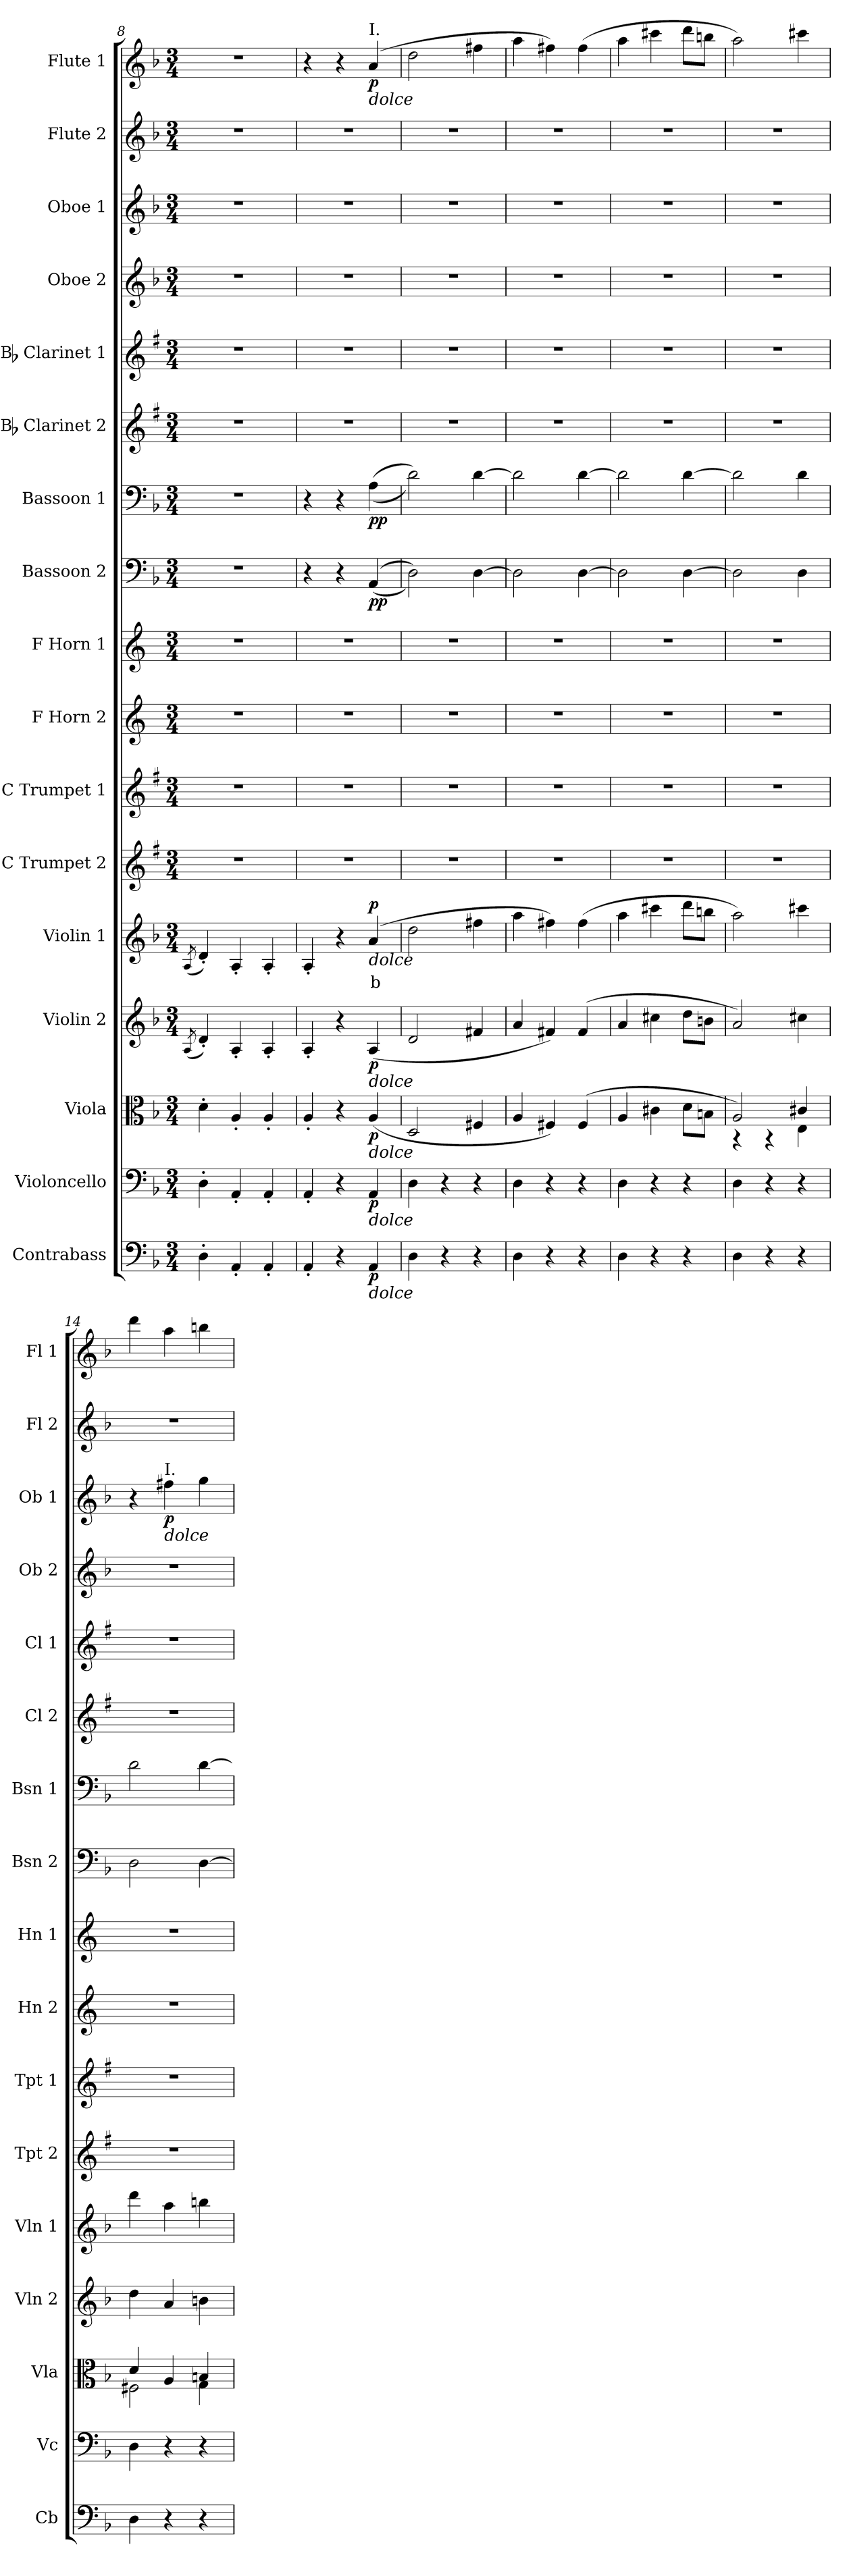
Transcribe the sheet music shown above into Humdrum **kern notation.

**kern	**dynam	**kern	**dynam	**kern	**dynam	**kern	**dynam	**kern	**text	**dynam	**kern	**kern	**kern	**kern	**kern	**dynam	**kern	**dynam	**kern	**kern	**kern	**kern	**dynam	**kern	**kern	**dynam
*part17	*part17	*part16	*part16	*part15	*part15	*part14	*part14	*part13	*part13	*part13	*part12	*part11	*part10	*part9	*part8	*part8	*part7	*part7	*part6	*part5	*part4	*part3	*part3	*part2	*part1	*part1
*staff17	*staff17	*staff16	*staff16	*staff15	*staff15	*staff14	*staff14	*staff13	*staff13	*staff13	*staff12	*staff11	*staff10	*staff9	*staff8	*staff8	*staff7	*staff7	*staff6	*staff5	*staff4	*staff3	*staff3	*staff2	*staff1	*staff1
*I"Contrabass	*	*I"Violoncello	*	*I"Viola	*	*I"Violin 2	*	*I"Violin 1	*	*	*I"C Trumpet 2	*I"C Trumpet 1	*I"F Horn 2	*I"F Horn 1	*I"Bassoon 2	*	*I"Bassoon 1	*	*I"Bb Clarinet 2	*I"Bb Clarinet 1	*I"Oboe  2	*I"Oboe 1	*	*I"Flute 2	*I"Flute 1	*
*I'Cb	*	*I'Vc	*	*I'Vla	*	*I'Vln 2	*	*I'Vln 1	*	*	*I'Tpt 2	*I'Tpt 1	*I'Hn 2	*I'Hn 1	*I'Bsn 2	*	*I'Bsn 1	*	*I'Cl 2	*I'Cl 1	*I'Ob 2	*I'Ob 1	*	*I'Fl 2	*I'Fl 1	*
*clefF4	*	*clefF4	*	*clefC3	*	*clefG2	*	*clefG2	*	*	*clefG2	*clefG2	*clefG2	*clefG2	*clefF4	*	*clefF4	*	*clefG2	*clefG2	*clefG2	*clefG2	*	*clefG2	*clefG2	*
*ITrd7c12	*	*	*	*	*	*	*	*	*	*	*ITrd1c2	*ITrd1c2	*ITrd4c7	*ITrd4c7	*	*	*	*	*ITrd1c2	*ITrd1c2	*	*	*	*	*	*
*k[b-]	*	*k[b-]	*	*k[b-]	*	*k[b-]	*	*k[b-]	*	*	*k[b-]	*k[b-]	*k[b-]	*k[b-]	*k[b-]	*	*k[b-]	*	*k[b-]	*k[b-]	*k[b-]	*k[b-]	*	*k[b-]	*k[b-]	*
*M3/4	*	*M3/4	*	*M3/4	*	*M3/4	*	*M3/4	*	*	*M3/4	*M3/4	*M3/4	*M3/4	*M3/4	*	*M3/4	*	*M3/4	*M3/4	*M3/4	*M3/4	*	*M3/4	*M3/4	*
=8	=8	=8	=8	=8	=8	=8	=8	=8	=8	=8	=8	=8	=8	=8	=8	=8	=8	=8	=8	=8	=8	=8	=8	=8	=8	=8
.	.	.	.	.	.	(8qA/	.	(8qA/	.	.	.	.	.	.	.	.	.	.	.	.	.	.	.	.	.	.
4DD'\	.	4D'\	.	4d'\	.	4d'/)	.	4d'/)	.	.	2.r	2.r	2.r	2.r	2.r	.	2.r	.	2.r	2.r	2.r	2.r	.	2.r	2.r	.
4AAA'/	.	4AA'/	.	4A'/	.	4A'/	.	4A'/	.	.	.	.	.	.	.	.	.	.	.	.	.	.	.	.	.	.
4AAA'/	.	4AA'/	.	4A'/	.	4A'/	.	4A'/	.	.	.	.	.	.	.	.	.	.	.	.	.	.	.	.	.	.
=9	=9	=9	=9	=9	=9	=9	=9	=9	=9	=9	=9	=9	=9	=9	=9	=9	=9	=9	=9	=9	=9	=9	=9	=9	=9	=9
4AAA'/	.	4AA'/	.	4A'/	.	4A'/	.	4A'/	.	.	2.r	2.r	2.r	2.r	4r	.	4r	.	2.r	2.r	2.r	2.r	.	2.r	4r	.
4r	.	4r	.	4r	.	4r	.	4r	.	.	.	.	.	.	4r	.	4r	.	.	.	.	.	.	.	4r	.
!	!	!	!	!	!	!	!	!	!	!	!	!	!	!	!	!	!	!	!	!	!	!	!	!	!LO:TX:a:t=I.	!
!	!	!	!	!	!	!	!	!	!	!	!	!	!	!	!	!	!	!	!	!	!	!	!	!	!LO:TX:b:i:t=dolce	!
!	!	!	!	!	!	!	!	!LO:TX:b:i:t=dolce	!	!	!	!	!	!	!	!	!	!	!	!	!	!	!	!	!	!
!	!	!	!	!	!	!LO:TX:b:i:t=dolce	!	!	!	!	!	!	!	!	!	!	!	!	!	!	!	!	!	!	!	!
!	!	!	!	!LO:TX:b:i:t=dolce	!	!	!	!	!	!	!	!	!	!	!	!	!	!	!	!	!	!	!	!	!	!
!	!	!LO:TX:b:i:t=dolce	!	!	!	!	!	!	!	!	!	!	!	!	!	!	!	!	!	!	!	!	!	!	!	!
!LO:TX:b:i:t=dolce	!	!	!	!	!	!	!	!	!	!	!	!	!	!	!	!	!	!	!	!	!	!	!	!	!	!
!	!LO:DY:b	!	!LO:DY:b	!	!LO:DY:b	!	!LO:DY:b	!	!LO:LY:b:color=#FF0000	!LO:DY:b	!	!	!	!	!	!LO:DY:b	!	!LO:DY:b	!	!	!	!	!	!	!	!LO:DY:b
4AAA/	p	4AA/	p	(4A/	p	(4A/	p	(4a/	b	p	.	.	.	.	((4AA/	pp	((4A\	pp	.	.	.	.	.	.	(4a/	p
=10	=10	=10	=10	=10	=10	=10	=10	=10	=10	=10	=10	=10	=10	=10	=10	=10	=10	=10	=10	=10	=10	=10	=10	=10	=10	=10
4DD\	.	4D\	.	2D/	.	2d/	.	2dd\	.	.	2.r	2.r	2.r	2.r	2D\))	.	2d\))	.	2.r	2.r	2.r	2.r	.	2.r	2dd\	.
4r	.	4r	.	.	.	.	.	.	.	.	.	.	.	.	.	.	.	.	.	.	.	.	.	.	.	.
4r	.	4r	.	4F#X/	.	4f#X/	.	4ff#X\	.	.	.	.	.	.	[4D\	.	[4d\	.	.	.	.	.	.	.	4ff#X\	.
=11	=11	=11	=11	=11	=11	=11	=11	=11	=11	=11	=11	=11	=11	=11	=11	=11	=11	=11	=11	=11	=11	=11	=11	=11	=11	=11
4DD\	.	4D\	.	4A/	.	4a/	.	4aa\	.	.	2.r	2.r	2.r	2.r	2D\]	.	2d\]	.	2.r	2.r	2.r	2.r	.	2.r	4aa\	.
4r	.	4r	.	4F#X/)	.	4f#X/)	.	4ff#X\)	.	.	.	.	.	.	.	.	.	.	.	.	.	.	.	.	4ff#X\)	.
4r	.	4r	.	(4F#/	.	(4f#/	.	(4ff#\	.	.	.	.	.	.	[4D\	.	[4d\	.	.	.	.	.	.	.	(4ff#\	.
!!LO:PB:g=z
=12	=12	=12	=12	=12	=12	=12	=12	=12	=12	=12	=12	=12	=12	=12	=12	=12	=12	=12	=12	=12	=12	=12	=12	=12	=12	=12
4DD\	.	4D\	.	4A/	.	4a/	.	4aa\	.	.	2.r	2.r	2.r	2.r	2D\]	.	2d\]	.	2.r	2.r	2.r	2.r	.	2.r	4aa\	.
4r	.	4r	.	4c#X\	.	4cc#X\	.	4ccc#X\	.	.	.	.	.	.	.	.	.	.	.	.	.	.	.	.	4ccc#X\	.
4r	.	4r	.	8d\L	.	8dd\L	.	8ddd\L	.	.	.	.	.	.	[4D\	.	[4d\	.	.	.	.	.	.	.	8ddd\L	.
.	.	.	.	8Bn\J	.	8bn\J	.	8bbn\J	.	.	.	.	.	.	.	.	.	.	.	.	.	.	.	.	8bbn\J	.
=13	=13	=13	=13	=13	=13	=13	=13	=13	=13	=13	=13	=13	=13	=13	=13	=13	=13	=13	=13	=13	=13	=13	=13	=13	=13	=13
*	*	*	*	*^	*	*	*	*	*	*	*	*	*	*	*	*	*	*	*	*	*	*	*	*	*	*
4DD\	.	4D\	.	2A/)	4r	.	2a/)	.	2aa\)	.	.	2.r	2.r	2.r	2.r	2D\]	.	2d\]	.	2.r	2.r	2.r	2.r	.	2.r	2aa\)	.
4r	.	4r	.	.	4r	.	.	.	.	.	.	.	.	.	.	.	.	.	.	.	.	.	.	.	.	.	.
4r	.	4r	.	4c#X/	4E\	.	4cc#X\	.	4ccc#X\	.	.	.	.	.	.	4D\	.	4d\	.	.	.	.	.	.	.	4ccc#X\	.
=14	=14	=14	=14	=14	=14	=14	=14	=14	=14	=14	=14	=14	=14	=14	=14	=14	=14	=14	=14	=14	=14	=14	=14	=14	=14	=14	=14
4DD\	.	4D\	.	4d/	2F#X\	.	4dd\	.	4ddd\	.	.	2.r	2.r	2.r	2.r	2D\	.	2d\	.	2.r	2.r	2.r	4r	.	2.r	4ddd\	.
!	!	!	!	!	!	!	!	!	!	!	!	!	!	!	!	!	!	!	!	!	!	!	!LO:TX:a:t=I.	!	!	!	!
!	!	!	!	!	!	!	!	!	!	!	!	!	!	!	!	!	!	!	!	!	!	!	!LO:TX:b:i:t=dolce	!	!	!	!
!	!	!	!	!	!	!	!	!	!	!	!	!	!	!	!	!	!	!	!	!	!	!	!	!LO:DY:b	!	!	!
4r	.	4r	.	4A/	.	.	4a/	.	4aa\	.	.	.	.	.	.	.	.	.	.	.	.	.	4ff#X\	p	.	4aa\	.
4r	.	4r	.	4Bn/	4G\	.	4bn\	.	4bbn\	.	.	.	.	.	.	[4D\	.	[4d\	.	.	.	.	4gg\	.	.	4bbn\	.
*	*	*	*	*v	*v	*	*	*	*	*	*	*	*	*	*	*	*	*	*	*	*	*	*	*	*	*	*
=	=	=	=	=	=	=	=	=	=	=	=	=	=	=	=	=	=	=	=	=	=	=	=	=	=	=
*-	*-	*-	*-	*-	*-	*-	*-	*-	*-	*-	*-	*-	*-	*-	*-	*-	*-	*-	*-	*-	*-	*-	*-	*-	*-	*-
